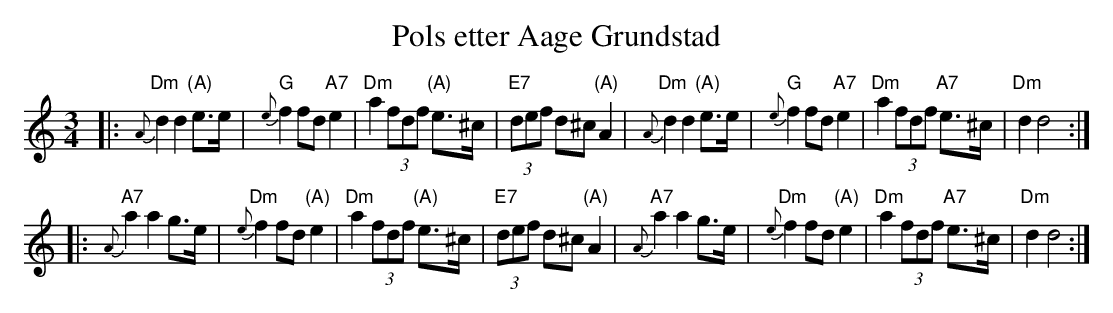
X:1
T:Pols etter Aage Grundstad
M:3/4
L:1/8
K:DDor
|: "Dm"{A}d2 d2 "(A)"e>e | "G"{e}f2 fd "A7"e2 | "Dm"a2 (3fdf "(A)"e>^c | "E7"(3def d^c "(A)"A2 \
|  "Dm"{A}d2 d2 "(A)"e>e | "G"{e}f2 fd "A7"e2 | "Dm"a2 (3fdf "A7"e>^c | "Dm"d2 d4 :|
|: "A7"{A}a2 a2 g>e | "Dm"{e}f2 fd "(A)"e2 | "Dm"a2 (3fdf "(A)"e>^c | "E7"(3def d^c "(A)"A2 \
|  "A7"{A}a2 a2 g>e | "Dm"{e}f2 fd "(A)"e2 | "Dm"a2 (3fdf "A7"e>^c | "Dm"d2 d4 :|
